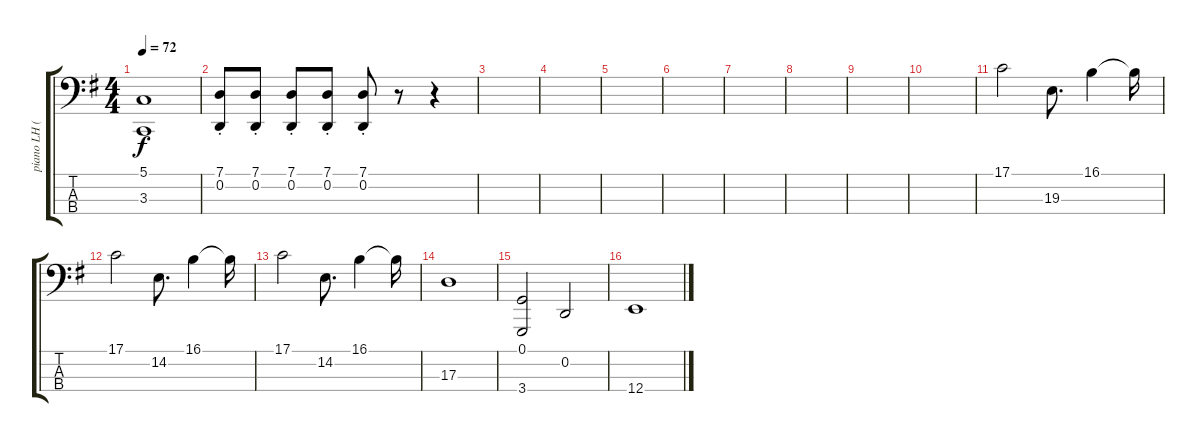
\track ("piano LH (Louis)" "piano LH (") {instrument acousticgrandpiano}
\staff {score tabs}
\tuning (G2 D2 A1 E1) {hide}
\ts (4 4)
\tempo 72
\clef f4
\ks g
(5.1 3.3).1{dy f} |
(7.1{st} 0.2{st}).8 (7.1{st} 0.2{st}).8 (7.1{st} 0.2{st}).8 (7.1{st} 0.2{st}).8 (7.1{st} 0.2{st}).8 r.8 r.4 |
|
|
|
|
|
|
|
|
17.1.2 19.3.8{d} 16.1.4 16.1{t}.16 |
17.1.2 14.2.8{d} 16.1.4 16.1{t}.16 |
17.1.2 14.2.8{d} 16.1.4 16.1{t}.16 |
17.3.1 |
(0.1 3.4).2 0.2.2 |
12.4.1
